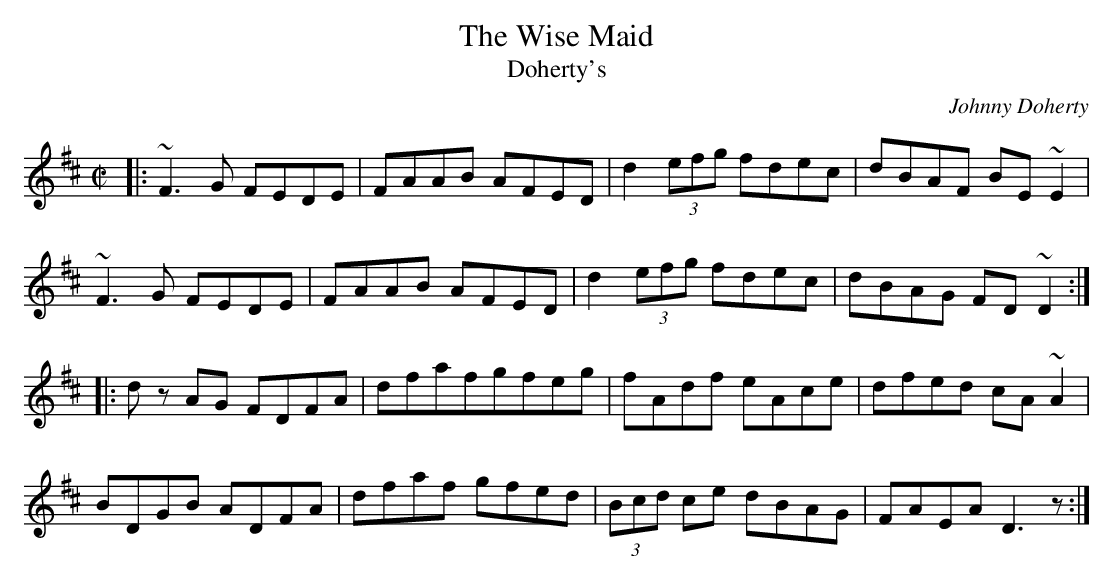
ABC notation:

X:1
T:Wise Maid, The
T:Doherty's
M:C|
C:Johnny Doherty
E:6.5
K:D
|:~F3 G FEDE|FAAB AFED|d2 (3efg fdec|dBAF BE ~E2|
~F3 G FEDE|FAAB AFED|d2 (3efg fdec|dBAG FD ~D2:|
|:d z AG FDFA|dfafgfeg|fAdf eAce|dfed cA~A2|
BDGB ADFA|dfaf gfed|(3Bcd ce dBAG|FAEA D3 z:|
